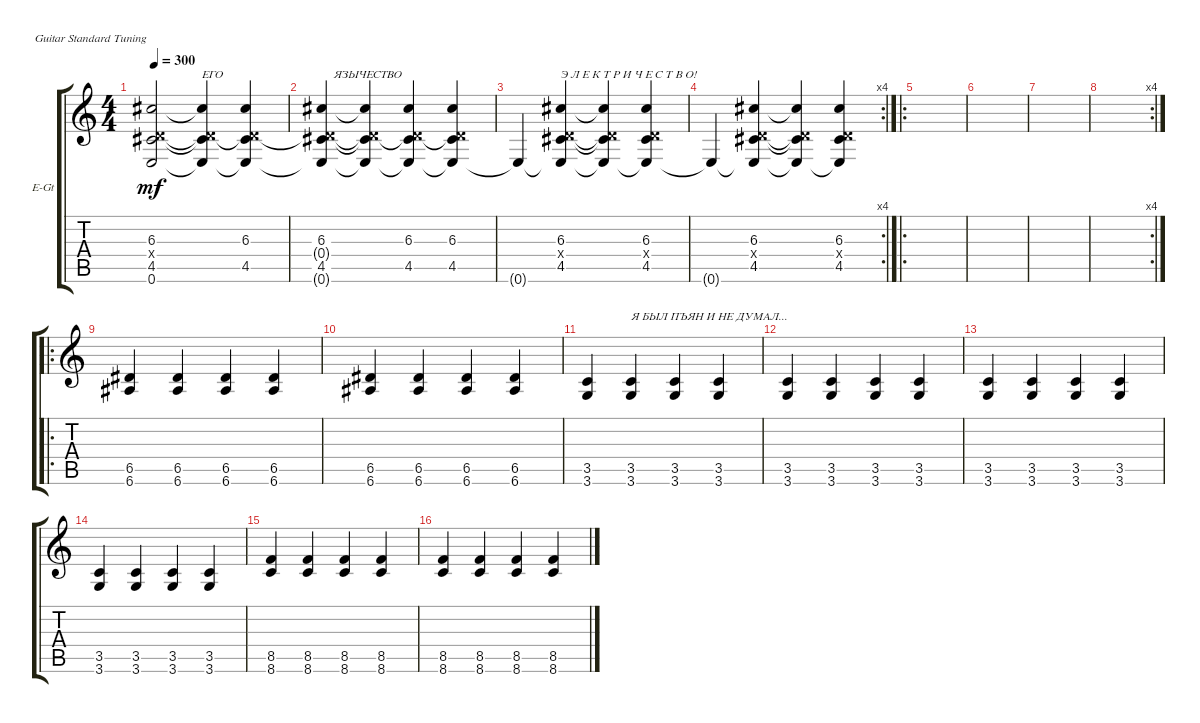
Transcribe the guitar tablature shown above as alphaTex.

\defaultSystemsLayout 4
\bracketExtendMode groupsimilarinstruments
\firstSystemTrackNameOrientation horizontal
\otherSystemsTrackNameOrientation horizontal
\track ("Гитара 1" "E-Gt") {instrument overdrivenguitar}
\staff {score tabs}
\tuning (E4 B3 G3 D3 A2 E2)
\ts (4 4)
\tempo 300
\clef g2
\ks c
(6.3{t} 4.5{t} 0.4{x t} 0.6{t}).2{dy mf} (6.3{t} 0.4{x t} 4.5{t} 0.6{t}).4{txt "ЕГО"} (6.3 0.4{x t} 4.5 0.6{t}).4 |
(6.3 0.4{x t} 4.5 0.6{t}).4{txt "    ЯЗЫЧЕСТВО "} (0.6{t} 0.4{x t} 6.3{t} 4.5{t}).4 (6.3 4.5 0.6{t} 0.4{x t}).4 (6.3 4.5 0.6{t} 0.4{x t}).4 |
0.6{t}.4 (6.3 4.5 0.4{x} 0.6{t}).4{txt "Э Л Е К Т Р И Ч Е С Т В О!"} (0.6{t} 6.3{t} 4.5{t} 0.4{x t}).4 (4.5 0.4{x} 0.6{t} 6.3).4 |
\rc 4
0.6{t}.4 (6.3 0.6{t} 4.5 0.4{x}).4 (0.6{t} 6.3{t} 4.5{t} 0.4{x t}).4 (0.6{t} 4.5 6.3 0.4{x}).4 |
\ro
|
|
|
\rc 4
|
\ro
(6.6 6.5).4 (6.6 6.5).4 (6.6 6.5).4 (6.6 6.5).4 |
(6.6 6.5).4 (6.6 6.5).4 (6.6 6.5).4 (6.6 6.5).4 |
(3.6 3.5).4 (3.5 3.6).4{txt "Я БЫЛ ПЪЯН И НЕ ДУМАЛ..."} (3.6 3.5).4 (3.5 3.6).4 |
(3.6 3.5).4 (3.5 3.6).4 (3.6 3.5).4 (3.5 3.6).4 |
(3.6 3.5).4 (3.5 3.6).4 (3.6 3.5).4 (3.5 3.6).4 |
(3.6 3.5).4 (3.5 3.6).4 (3.6 3.5).4 (3.5 3.6).4 |
(8.6 8.5).4 (8.5 8.6).4 (8.6 8.5).4 (8.5 8.6).4 |
(8.6 8.5).4 (8.5 8.6).4 (8.6 8.5).4 (8.5 8.6).4
